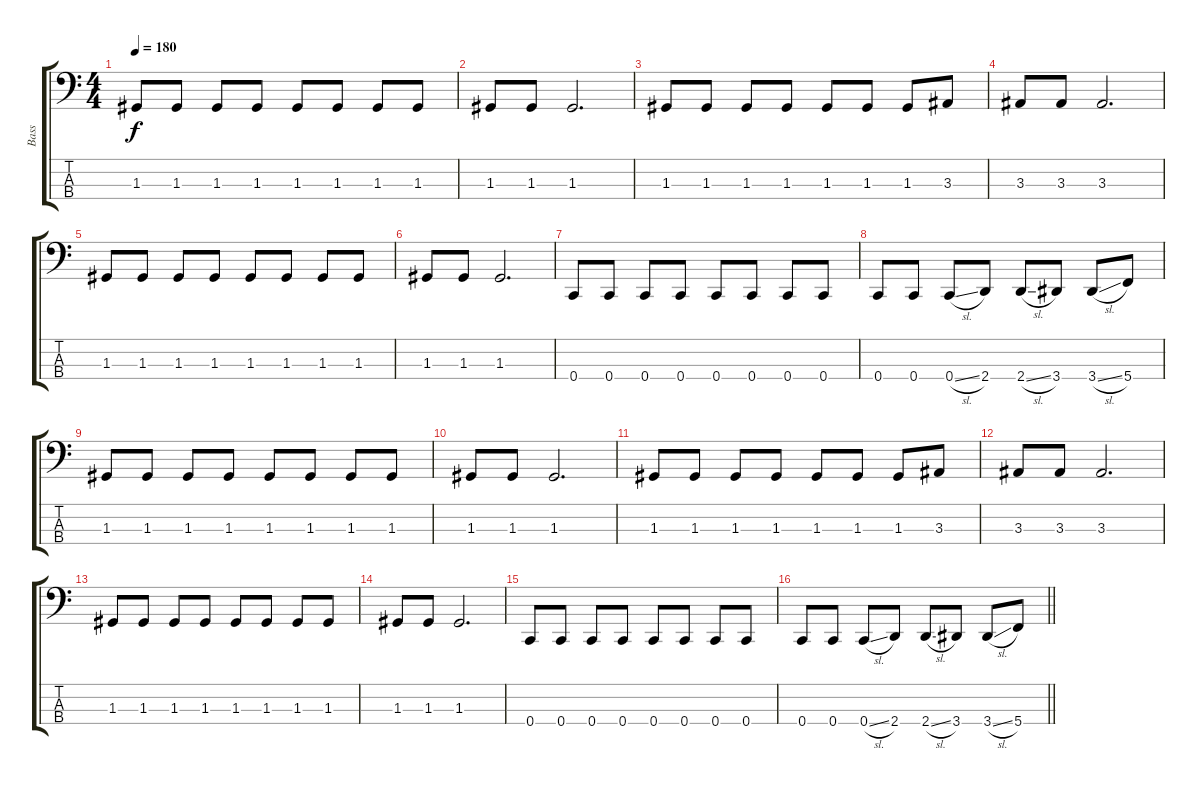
\track ("Bass" "Bass") {instrument electricbasspick}
\staff {score tabs}
\tuning (F2 C2 G1 C1) {hide}
\ts (4 4)
\section ("" "")
\tempo 180
\clef f4
\ks c
1.3.8{dy f} 1.3.8 1.3.8 1.3.8 1.3.8 1.3.8 1.3.8 1.3.8 |
1.3.8 1.3.8 1.3.2{d} |
1.3.8 1.3.8 1.3.8 1.3.8 1.3.8 1.3.8 1.3.8 3.3.8 |
3.3.8 3.3.8 3.3.2{d} |
1.3.8 1.3.8 1.3.8 1.3.8 1.3.8 1.3.8 1.3.8 1.3.8 |
1.3.8 1.3.8 1.3.2{d} |
0.4.8 0.4.8 0.4.8 0.4.8 0.4.8 0.4.8 0.4.8 0.4.8 |
0.4.8 0.4.8 0.4{sl}.8 2.4.8 2.4{sl}.8 3.4.8 3.4{sl}.8 5.4.8 |
1.3.8 1.3.8 1.3.8 1.3.8 1.3.8 1.3.8 1.3.8 1.3.8 |
1.3.8 1.3.8 1.3.2{d} |
1.3.8 1.3.8 1.3.8 1.3.8 1.3.8 1.3.8 1.3.8 3.3.8 |
3.3.8 3.3.8 3.3.2{d} |
1.3.8 1.3.8 1.3.8 1.3.8 1.3.8 1.3.8 1.3.8 1.3.8 |
1.3.8 1.3.8 1.3.2{d} |
0.4.8 0.4.8 0.4.8 0.4.8 0.4.8 0.4.8 0.4.8 0.4.8 |
\barLineRight lightlight
0.4.8 0.4.8 0.4{sl}.8 2.4.8 2.4{sl}.8 3.4.8 3.4{sl}.8 5.4.8
